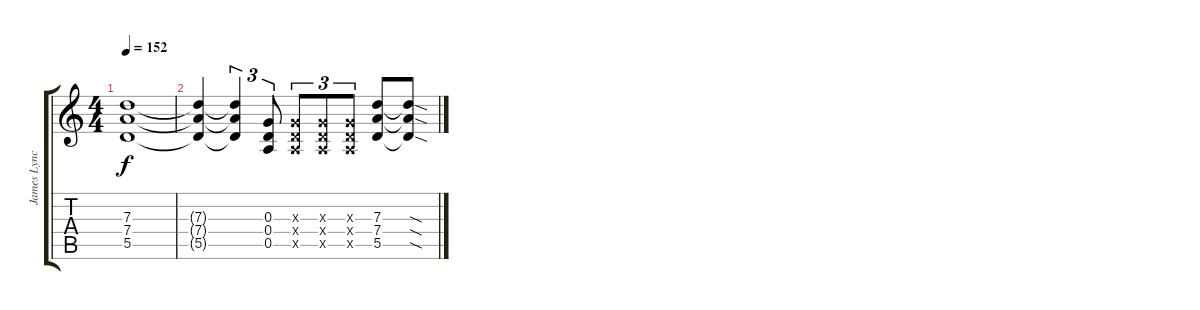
\track ("James Lynch (Guitar Right)" "James Lync") {instrument distortionguitar}
\staff {score tabs}
\tuning (E4 B3 G3 D3 A2 E2) {hide}
\ts (4 4)
\tempo 152
\clef g2
\ks c
(7.3{t} 7.4{t} 5.5{t}).1{dy f} |
(7.3{t} 7.4{t} 5.5{t}).4 (7.3{t} 7.4{t} 5.5{t}).4{tu (3 2)} (0.3 0.4 0.5).8{tu (3 2)} (0.3{x} 0.4{x} 0.5{x}).8{tu (3 2)} (0.3{x} 0.4{x} 0.5{x}).8{tu (3 2)} (0.3{x} 0.4{x} 0.5{x}).8{tu (3 2)} (7.3 7.4 5.5).8 (7.3{sod t} 7.4{sod t} 5.5{sod t}).8
